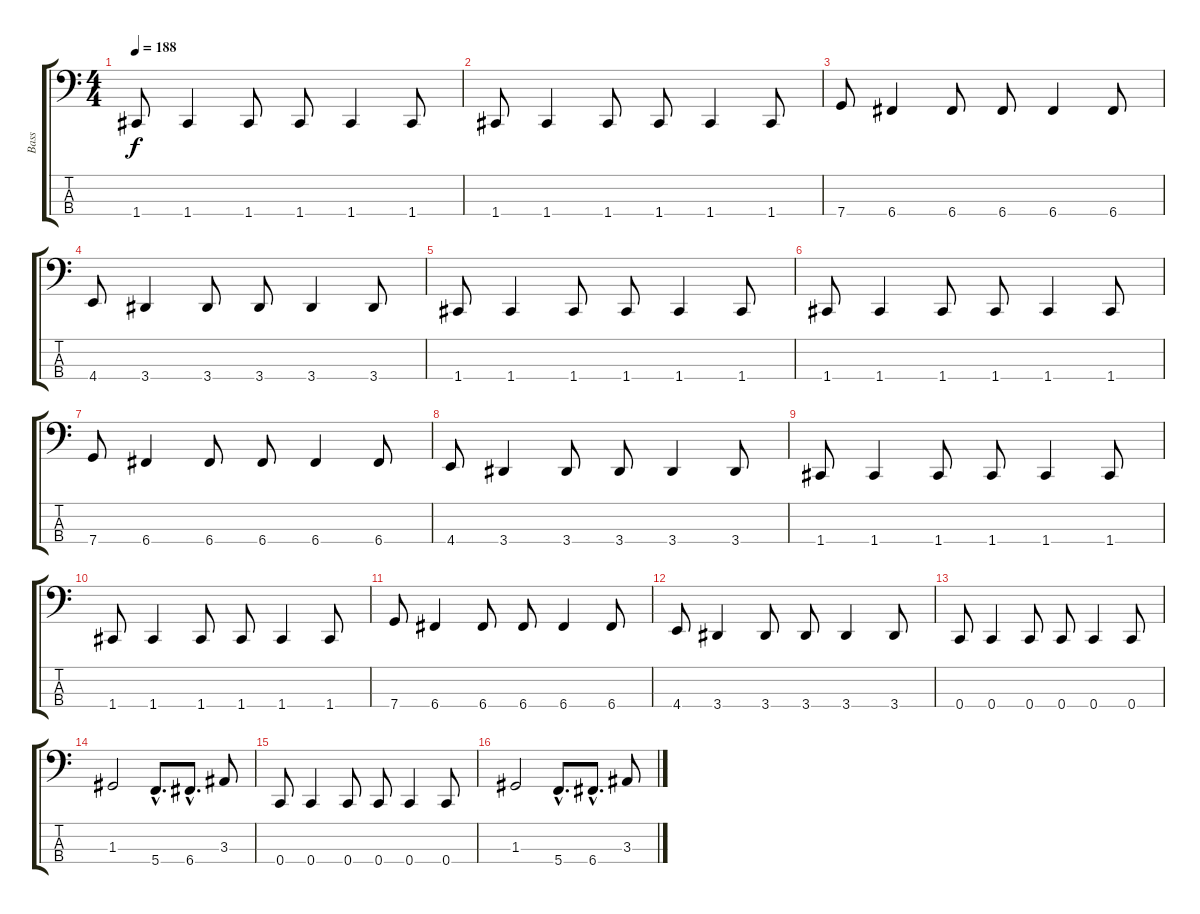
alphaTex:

\track ("Bass" "Bass") {instrument electricbasspick}
\staff {score tabs}
\tuning (F2 C2 G1 C1) {hide}
\ts (4 4)
\tempo 188
\clef f4
\ks c
1.4.8{dy f} 1.4.4 1.4.8 1.4.8 1.4.4 1.4.8 |
1.4.8 1.4.4 1.4.8 1.4.8 1.4.4 1.4.8 |
7.4.8 6.4.4 6.4.8 6.4.8 6.4.4 6.4.8 |
4.4.8 3.4.4 3.4.8 3.4.8 3.4.4 3.4.8 |
1.4.8 1.4.4 1.4.8 1.4.8 1.4.4 1.4.8 |
1.4.8 1.4.4 1.4.8 1.4.8 1.4.4 1.4.8 |
7.4.8 6.4.4 6.4.8 6.4.8 6.4.4 6.4.8 |
4.4.8 3.4.4 3.4.8 3.4.8 3.4.4 3.4.8 |
1.4.8 1.4.4 1.4.8 1.4.8 1.4.4 1.4.8 |
1.4.8 1.4.4 1.4.8 1.4.8 1.4.4 1.4.8 |
7.4.8 6.4.4 6.4.8 6.4.8 6.4.4 6.4.8 |
4.4.8 3.4.4 3.4.8 3.4.8 3.4.4 3.4.8 |
0.4.8 0.4.4 0.4.8 0.4.8 0.4.4 0.4.8 |
1.3.2 5.4{hac}.8{d} 6.4{hac}.8{d} 3.3.8 |
0.4.8 0.4.4 0.4.8 0.4.8 0.4.4 0.4.8 |
1.3.2 5.4{hac}.8{d} 6.4{hac}.8{d} 3.3.8
